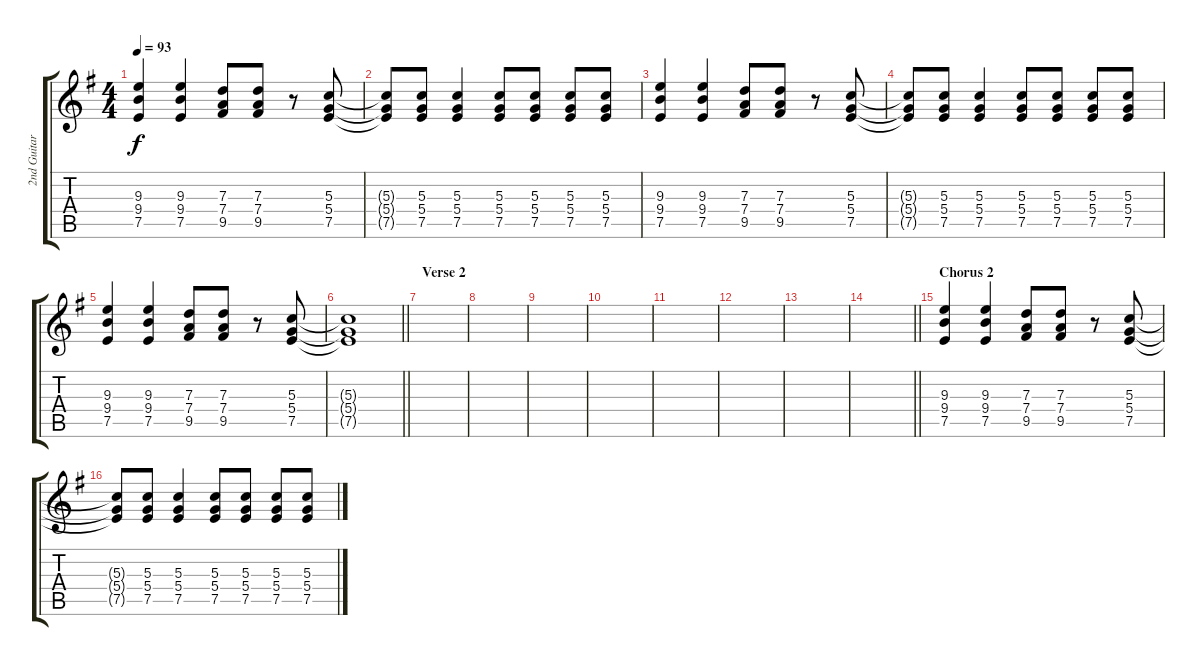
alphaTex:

\track ("2nd Guitar" "2nd Guitar") {instrument distortionguitar}
\staff {score tabs}
\tuning (E4 B3 G3 D3 A2 E2) {hide}
\ts (4 4)
\tempo 93
\clef g2
\ks g
(9.3 9.4 7.5).4{dy f} (9.3 9.4 7.5).4 (7.3 7.4 9.5).8 (7.3 7.4 9.5).8 r.8 (5.3 5.4 7.5).8 |
(5.3{t} 5.4{t} 7.5{t}).8 (5.3 5.4 7.5).8 (5.3 5.4 7.5).4 (5.3 5.4 7.5).8 (5.3 5.4 7.5).8 (5.3 5.4 7.5).8 (5.3 5.4 7.5).8 |
(9.3 9.4 7.5).4 (9.3 9.4 7.5).4 (7.3 7.4 9.5).8 (7.3 7.4 9.5).8 r.8 (5.3 5.4 7.5).8 |
(5.3{t} 5.4{t} 7.5{t}).8 (5.3 5.4 7.5).8 (5.3 5.4 7.5).4 (5.3 5.4 7.5).8 (5.3 5.4 7.5).8 (5.3 5.4 7.5).8 (5.3 5.4 7.5).8 |
(9.3 9.4 7.5).4 (9.3 9.4 7.5).4 (7.3 7.4 9.5).8 (7.3 7.4 9.5).8 r.8 (5.3 5.4 7.5).8 |
\barLineRight lightlight
(5.3{t} 5.4{t} 7.5{t}).1 |
\section ("" "Verse 2")
|
|
|
|
|
|
|
\barLineRight lightlight
|
\section ("" "Chorus 2")
(9.3 9.4 7.5).4 (9.3 9.4 7.5).4 (7.3 7.4 9.5).8 (7.3 7.4 9.5).8 r.8 (5.3 5.4 7.5).8 |
(5.3{t} 5.4{t} 7.5{t}).8 (5.3 5.4 7.5).8 (5.3 5.4 7.5).4 (5.3 5.4 7.5).8 (5.3 5.4 7.5).8 (5.3 5.4 7.5).8 (5.3 5.4 7.5).8
